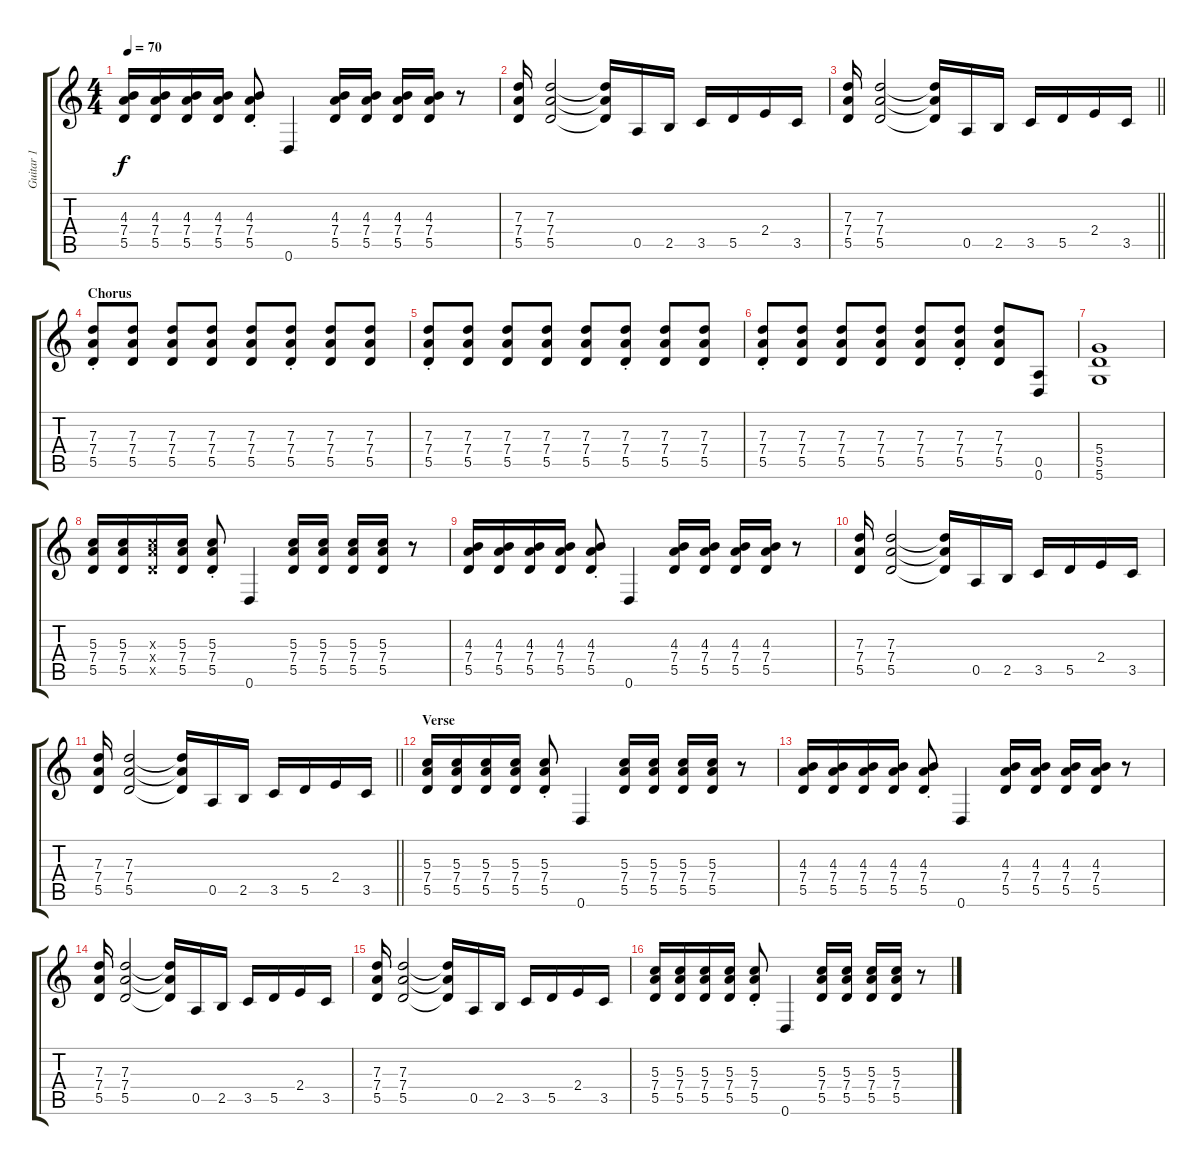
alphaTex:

\track ("Guitar 1" "Guitar 1") {instrument overdrivenguitar}
\staff {score tabs}
\tuning (E4 B3 G3 D3 A2 D2) {hide}
\ts (4 4)
\tempo 70
\clef g2
\ks c
(4.3 7.4 5.5).16{dy f} (4.3 7.4 5.5).16 (4.3 7.4 5.5).16 (4.3 7.4 5.5).16 (4.3{st} 7.4{st} 5.5{st}).8 0.6.4 (4.3 7.4 5.5).16 (4.3 7.4 5.5).16 (4.3 7.4 5.5).16 (4.3 7.4 5.5).16 r.8 |
(7.3 7.4 5.5).16 (7.3 7.4 5.5).2 (7.3{t} 7.4{t} 5.5{t}).16 0.5.16 2.5.16 3.5.16 5.5.16 2.4.16 3.5.16 |
\barLineRight lightlight
(7.3 7.4 5.5).16 (7.3 7.4 5.5).2 (7.3{t} 7.4{t} 5.5{t}).16 0.5.16 2.5.16 3.5.16 5.5.16 2.4.16 3.5.16 |
\section ("" "Chorus")
(7.3{st} 7.4{st} 5.5{st}).8 (7.3 7.4 5.5).8 (7.3 7.4 5.5).8 (7.3 7.4 5.5).8 (7.3 7.4 5.5).8 (7.3{st} 7.4{st} 5.5{st}).8 (7.3 7.4 5.5).8 (7.3 7.4 5.5).8 |
(7.3{st} 7.4{st} 5.5{st}).8 (7.3 7.4 5.5).8 (7.3 7.4 5.5).8 (7.3 7.4 5.5).8 (7.3 7.4 5.5).8 (7.3{st} 7.4{st} 5.5{st}).8 (7.3 7.4 5.5).8 (7.3 7.4 5.5).8 |
(7.3{st} 7.4{st} 5.5{st}).8 (7.3 7.4 5.5).8 (7.3 7.4 5.5).8 (7.3 7.4 5.5).8 (7.3 7.4 5.5).8 (7.3{st} 7.4{st} 5.5{st}).8 (7.3 7.4 5.5).8 (0.5 0.6).8 |
(5.4 5.5 5.6).1 |
(5.3 7.4 5.5).16 (5.3 7.4 5.5).16 (5.3{x} 7.4{x} 5.5{x}).16 (5.3 7.4 5.5).16 (5.3{st} 7.4{st} 5.5{st}).8 0.6.4 (5.3 7.4 5.5).16 (5.3 7.4 5.5).16 (5.3 7.4 5.5).16 (5.3 7.4 5.5).16 r.8 |
(4.3 7.4 5.5).16 (4.3 7.4 5.5).16 (4.3 7.4 5.5).16 (4.3 7.4 5.5).16 (4.3{st} 7.4{st} 5.5{st}).8 0.6.4 (4.3 7.4 5.5).16 (4.3 7.4 5.5).16 (4.3 7.4 5.5).16 (4.3 7.4 5.5).16 r.8 |
(7.3 7.4 5.5).16 (7.3 7.4 5.5).2 (7.3{t} 7.4{t} 5.5{t}).16 0.5.16 2.5.16 3.5.16 5.5.16 2.4.16 3.5.16 |
\barLineRight lightlight
(7.3 7.4 5.5).16 (7.3 7.4 5.5).2 (7.3{t} 7.4{t} 5.5{t}).16 0.5.16 2.5.16 3.5.16 5.5.16 2.4.16 3.5.16 |
\section ("" "Verse")
(5.3 7.4 5.5).16 (5.3 7.4 5.5).16 (5.3 7.4 5.5).16 (5.3 7.4 5.5).16 (5.3{st} 7.4{st} 5.5{st}).8 0.6.4 (5.3 7.4 5.5).16 (5.3 7.4 5.5).16 (5.3 7.4 5.5).16 (5.3 7.4 5.5).16 r.8 |
(4.3 7.4 5.5).16 (4.3 7.4 5.5).16 (4.3 7.4 5.5).16 (4.3 7.4 5.5).16 (4.3{st} 7.4{st} 5.5{st}).8 0.6.4 (4.3 7.4 5.5).16 (4.3 7.4 5.5).16 (4.3 7.4 5.5).16 (4.3 7.4 5.5).16 r.8 |
(7.3 7.4 5.5).16 (7.3 7.4 5.5).2 (7.3{t} 7.4{t} 5.5{t}).16 0.5.16 2.5.16 3.5.16 5.5.16 2.4.16 3.5.16 |
(7.3 7.4 5.5).16 (7.3 7.4 5.5).2 (7.3{t} 7.4{t} 5.5{t}).16 0.5.16 2.5.16 3.5.16 5.5.16 2.4.16 3.5.16 |
(5.3 7.4 5.5).16 (5.3 7.4 5.5).16 (5.3 7.4 5.5).16 (5.3 7.4 5.5).16 (5.3{st} 7.4{st} 5.5{st}).8 0.6.4 (5.3 7.4 5.5).16 (5.3 7.4 5.5).16 (5.3 7.4 5.5).16 (5.3 7.4 5.5).16 r.8
